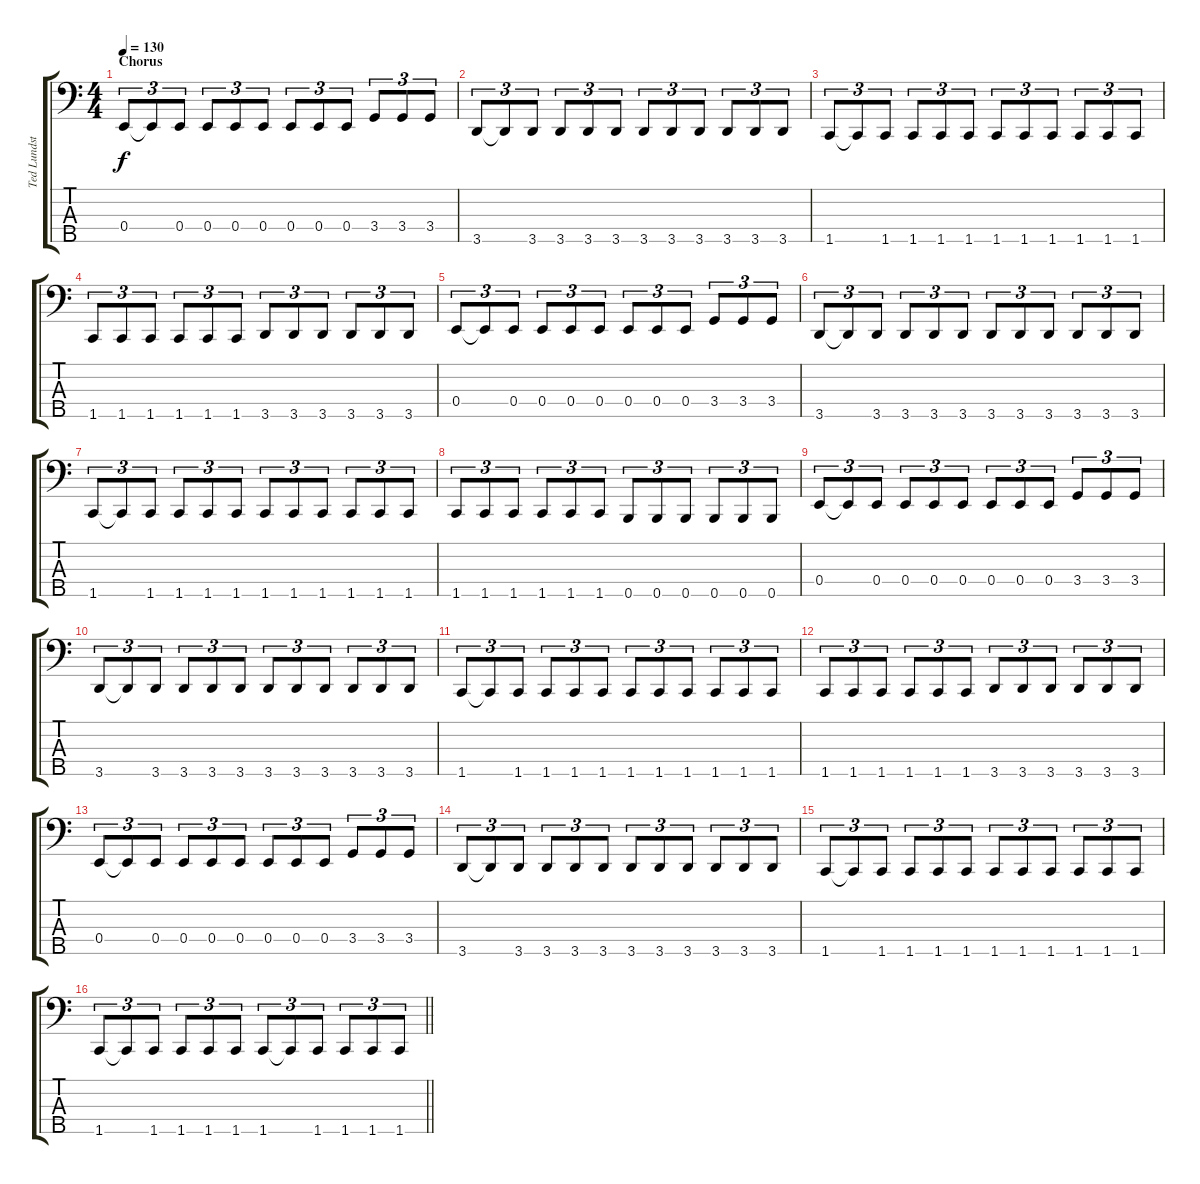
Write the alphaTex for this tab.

\track ("Ted Lundström" "Ted Lundst") {instrument electricbasspick}
\staff {score tabs}
\tuning (G2 D2 A1 E1 B0) {hide}
\ts (4 4)
\section ("" "Chorus")
\tempo 130
\clef f4
\ks c
0.4.8{tu (3 2) dy f} 0.4{t}.8{tu (3 2)} 0.4.8{tu (3 2)} 0.4.8{tu (3 2)} 0.4.8{tu (3 2)} 0.4.8{tu (3 2)} 0.4.8{tu (3 2)} 0.4.8{tu (3 2)} 0.4.8{tu (3 2)} 3.4.8{tu (3 2)} 3.4.8{tu (3 2)} 3.4.8{tu (3 2)} |
3.5.8{tu (3 2)} 3.5{t}.8{tu (3 2)} 3.5.8{tu (3 2)} 3.5.8{tu (3 2)} 3.5.8{tu (3 2)} 3.5.8{tu (3 2)} 3.5.8{tu (3 2)} 3.5.8{tu (3 2)} 3.5.8{tu (3 2)} 3.5.8{tu (3 2)} 3.5.8{tu (3 2)} 3.5.8{tu (3 2)} |
1.5.8{tu (3 2)} 1.5{t}.8{tu (3 2)} 1.5.8{tu (3 2)} 1.5.8{tu (3 2)} 1.5.8{tu (3 2)} 1.5.8{tu (3 2)} 1.5.8{tu (3 2)} 1.5.8{tu (3 2)} 1.5.8{tu (3 2)} 1.5.8{tu (3 2)} 1.5.8{tu (3 2)} 1.5.8{tu (3 2)} |
1.5.8{tu (3 2)} 1.5.8{tu (3 2)} 1.5.8{tu (3 2)} 1.5.8{tu (3 2)} 1.5.8{tu (3 2)} 1.5.8{tu (3 2)} 3.5.8{tu (3 2)} 3.5.8{tu (3 2)} 3.5.8{tu (3 2)} 3.5.8{tu (3 2)} 3.5.8{tu (3 2)} 3.5.8{tu (3 2)} |
0.4.8{tu (3 2)} 0.4{t}.8{tu (3 2)} 0.4.8{tu (3 2)} 0.4.8{tu (3 2)} 0.4.8{tu (3 2)} 0.4.8{tu (3 2)} 0.4.8{tu (3 2)} 0.4.8{tu (3 2)} 0.4.8{tu (3 2)} 3.4.8{tu (3 2)} 3.4.8{tu (3 2)} 3.4.8{tu (3 2)} |
3.5.8{tu (3 2)} 3.5{t}.8{tu (3 2)} 3.5.8{tu (3 2)} 3.5.8{tu (3 2)} 3.5.8{tu (3 2)} 3.5.8{tu (3 2)} 3.5.8{tu (3 2)} 3.5.8{tu (3 2)} 3.5.8{tu (3 2)} 3.5.8{tu (3 2)} 3.5.8{tu (3 2)} 3.5.8{tu (3 2)} |
1.5.8{tu (3 2)} 1.5{t}.8{tu (3 2)} 1.5.8{tu (3 2)} 1.5.8{tu (3 2)} 1.5.8{tu (3 2)} 1.5.8{tu (3 2)} 1.5.8{tu (3 2)} 1.5.8{tu (3 2)} 1.5.8{tu (3 2)} 1.5.8{tu (3 2)} 1.5.8{tu (3 2)} 1.5.8{tu (3 2)} |
1.5.8{tu (3 2)} 1.5.8{tu (3 2)} 1.5.8{tu (3 2)} 1.5.8{tu (3 2)} 1.5.8{tu (3 2)} 1.5.8{tu (3 2)} 0.5.8{tu (3 2)} 0.5.8{tu (3 2)} 0.5.8{tu (3 2)} 0.5.8{tu (3 2)} 0.5.8{tu (3 2)} 0.5.8{tu (3 2)} |
0.4.8{tu (3 2)} 0.4{t}.8{tu (3 2)} 0.4.8{tu (3 2)} 0.4.8{tu (3 2)} 0.4.8{tu (3 2)} 0.4.8{tu (3 2)} 0.4.8{tu (3 2)} 0.4.8{tu (3 2)} 0.4.8{tu (3 2)} 3.4.8{tu (3 2)} 3.4.8{tu (3 2)} 3.4.8{tu (3 2)} |
3.5.8{tu (3 2)} 3.5{t}.8{tu (3 2)} 3.5.8{tu (3 2)} 3.5.8{tu (3 2)} 3.5.8{tu (3 2)} 3.5.8{tu (3 2)} 3.5.8{tu (3 2)} 3.5.8{tu (3 2)} 3.5.8{tu (3 2)} 3.5.8{tu (3 2)} 3.5.8{tu (3 2)} 3.5.8{tu (3 2)} |
1.5.8{tu (3 2)} 1.5{t}.8{tu (3 2)} 1.5.8{tu (3 2)} 1.5.8{tu (3 2)} 1.5.8{tu (3 2)} 1.5.8{tu (3 2)} 1.5.8{tu (3 2)} 1.5.8{tu (3 2)} 1.5.8{tu (3 2)} 1.5.8{tu (3 2)} 1.5.8{tu (3 2)} 1.5.8{tu (3 2)} |
1.5.8{tu (3 2)} 1.5.8{tu (3 2)} 1.5.8{tu (3 2)} 1.5.8{tu (3 2)} 1.5.8{tu (3 2)} 1.5.8{tu (3 2)} 3.5.8{tu (3 2)} 3.5.8{tu (3 2)} 3.5.8{tu (3 2)} 3.5.8{tu (3 2)} 3.5.8{tu (3 2)} 3.5.8{tu (3 2)} |
0.4.8{tu (3 2)} 0.4{t}.8{tu (3 2)} 0.4.8{tu (3 2)} 0.4.8{tu (3 2)} 0.4.8{tu (3 2)} 0.4.8{tu (3 2)} 0.4.8{tu (3 2)} 0.4.8{tu (3 2)} 0.4.8{tu (3 2)} 3.4.8{tu (3 2)} 3.4.8{tu (3 2)} 3.4.8{tu (3 2)} |
3.5.8{tu (3 2)} 3.5{t}.8{tu (3 2)} 3.5.8{tu (3 2)} 3.5.8{tu (3 2)} 3.5.8{tu (3 2)} 3.5.8{tu (3 2)} 3.5.8{tu (3 2)} 3.5.8{tu (3 2)} 3.5.8{tu (3 2)} 3.5.8{tu (3 2)} 3.5.8{tu (3 2)} 3.5.8{tu (3 2)} |
1.5.8{tu (3 2)} 1.5{t}.8{tu (3 2)} 1.5.8{tu (3 2)} 1.5.8{tu (3 2)} 1.5.8{tu (3 2)} 1.5.8{tu (3 2)} 1.5.8{tu (3 2)} 1.5.8{tu (3 2)} 1.5.8{tu (3 2)} 1.5.8{tu (3 2)} 1.5.8{tu (3 2)} 1.5.8{tu (3 2)} |
\barLineRight lightlight
1.5.8{tu (3 2)} 1.5{t}.8{tu (3 2)} 1.5.8{tu (3 2)} 1.5.8{tu (3 2)} 1.5.8{tu (3 2)} 1.5.8{tu (3 2)} 1.5.8{tu (3 2)} 1.5{t}.8{tu (3 2)} 1.5.8{tu (3 2)} 1.5.8{tu (3 2)} 1.5.8{tu (3 2)} 1.5.8{tu (3 2)}
